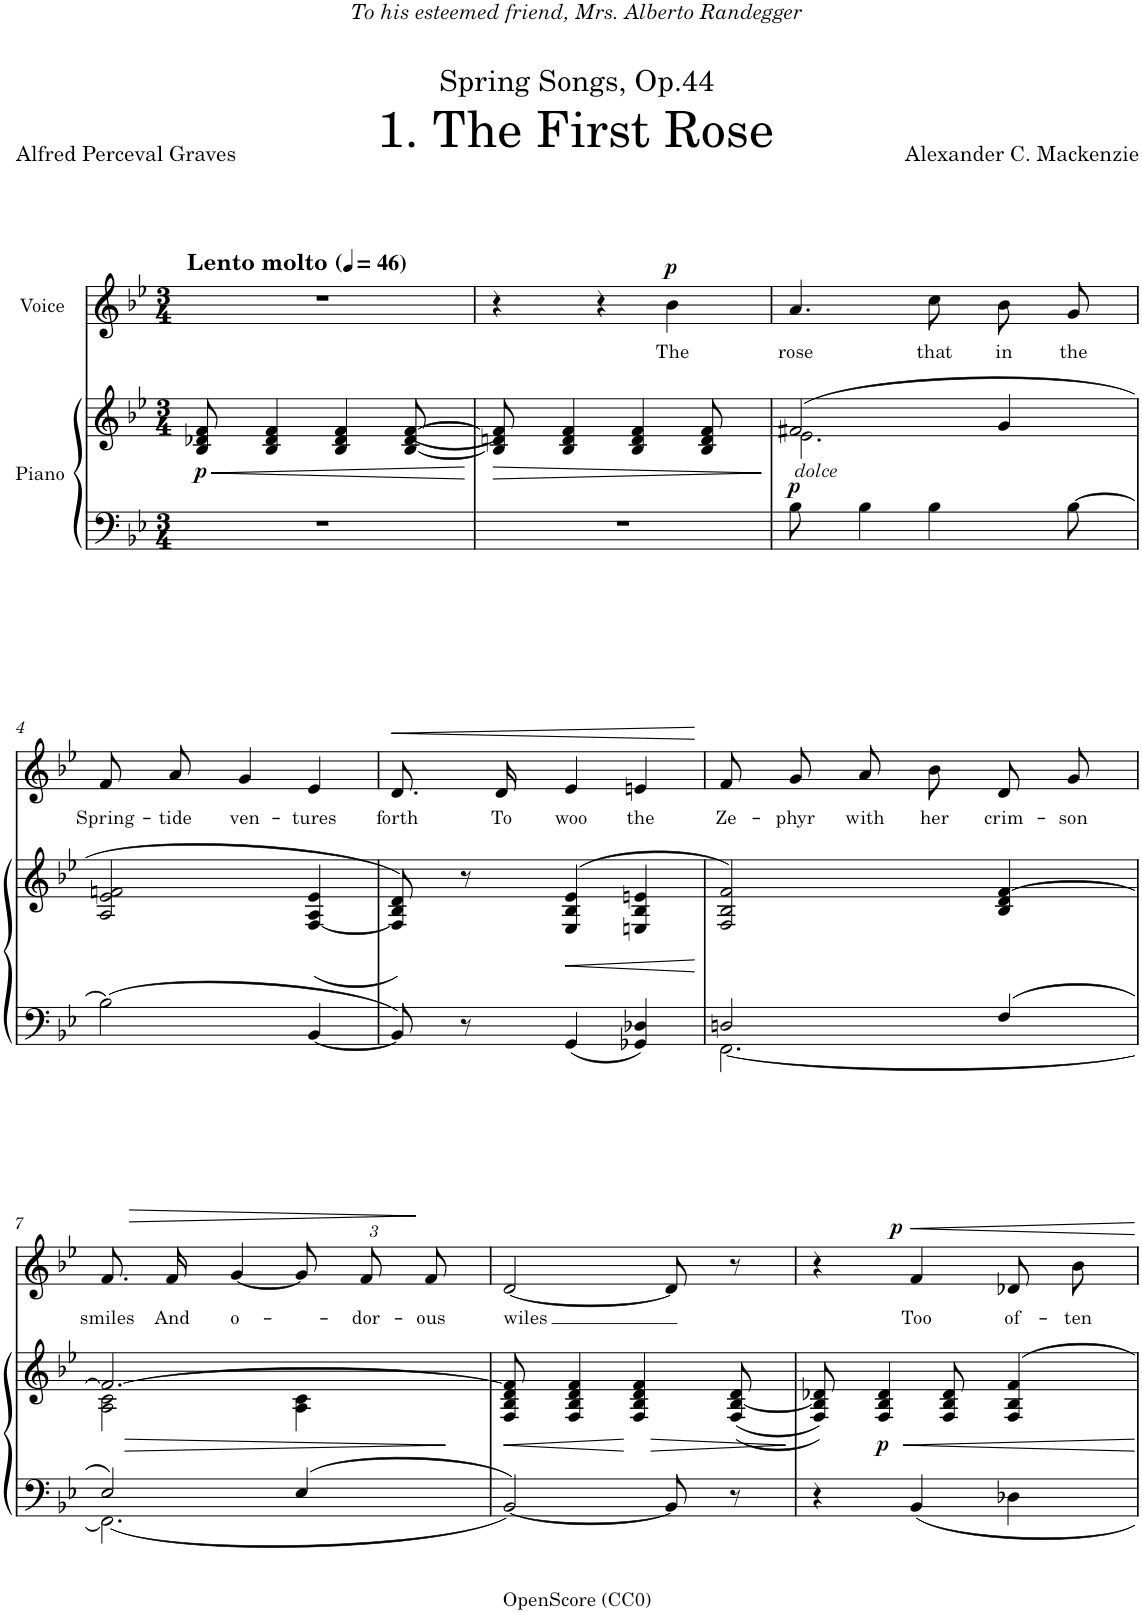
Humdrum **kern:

**kern	**kern	**dynam	**kern	**text	**dynam
*part2	*part2	*part2	*part1	*part1	*part1
*staff3	*staff2	*staff2/3	*staff1	*staff1	*staff1
*I"Piano	*	*	*I"Voice	*	*
*I'Pno	*	*	*	*	*
*clefF4	*clefG2	*	*clefG2	*	*
*k[b-e-]	*k[b-e-]	*	*k[b-e-]	*	*
*M3/4	*M3/4	*	*M3/4	*	*
*MM46	*MM46	*	*MM46	*	*
=1	=1	=1	=1	=1	=1
!	!	!	!LO:TX:a:t=Lento molto (	!	!
!	!	!	!LO:TX:a:B:t=)	!	!
!	!	!LO:HP:b	!	!	!
!	!	!LO:DY:n=1:b	!	!	!
2.r	8B-/ 8d-X/ 8f/	< p	2.r	.	.
.	4B-/ 4d-/ 4f/	.	.	.	.
.	4B-/ 4d-/ 4f/	.	.	.	.
.	(<[8B-/ 8d-/ [8f/	.	.	.	.
.	.	[	.	.	.
=2	=2	=2	=2	=2	=2
!	!	!LO:HP:b	!	!	!
2.r	8B-/] 8dn/ 8f/])	>	4r	.	.
.	4B-/ 4d/ 4f/	.	.	.	.
.	.	.	4r	.	.
.	4B-/ 4d/ 4f/	.	.	.	.
!	!	!	!	!LO:LY:b	!LO:DY:a
.	.	.	4b-\	The	p
.	8B-/ 8d/ 8f/	.	.	.	.
.	.	]	.	.	.
=3	=3	=3	=3	=3	=3
*	*^	*	*	*	*
!	!LO:TX:b:i:t=dolce	!	!	!	!	!
!	!	!	!LO:DY:a=2	!	!LO:LY:b	!
8B-\	(2f#X/	2.e-\	p	4.a/	rose	.
4B-\	.	.	.	.	.	.
!	!	!	!	!	!LO:LY:b	!
4B-\	.	.	.	8cc\	that	.
!	!	!	!	!	!LO:LY:b	!
.	4g/	.	.	8b-/L	in	.
!	!	!	!	!	!LO:LY:b	!
[8B-\	.	.	.	8g/J	the	.
*	*v	*v	*	*	*	*
!!LO:LB:g=z
=4	=4	=4	=4	=4	=4
!	!	!	!	!LO:LY:b	!
2B-\]	2A/ 2e-/ 2fn/	.	8f/L	Spring-	.
!	!	!	!	!LO:LY:b	!
.	.	.	8a/J	-tide	.
!	!	!	!	!LO:LY:b	!
.	.	.	4g/	ven-	.
!	!	!	!	!LO:LY:b	!
[4BB-/	([4F/ 4A/ 4e-/	.	4e-/	-tures	.
=5	=5	=5	=5	=5	=5
!	!	!	!	!LO:LY:b	!LO:HP:b
8BB-/]	8F/] 8B-/ 8d/))	.	8.d/L	forth	<
8r	8r	.	.	.	.
!	!	!	!	!LO:LY:b	!
.	.	.	16d/Jk	To	.
!	!	!LO:HP:b	!	!LO:LY:b	!
4GG/	(>4E-/ 4B-/ 4e-/	<	4e-/	woo	.
!	!	!	!	!LO:LY:b	!
4GG-X/ 4D-X/	4En/ 4B-/ 4en/	.	4en/	the	.
.	.	[	.	.	[
=6	=6	=6	=6	=6	=6
*^	*	*	*	*	*
!	!	!	!	!	!LO:LY:b	!
2Dn/	[2.FF\	2F/ 2B-/ 2f/)	.	8f/L	Ze-	.
!	!	!	!	!	!LO:LY:b	!
.	.	.	.	8g/J	-phyr	.
!	!	!	!	!	!LO:LY:b	!
.	.	.	.	8a/L	with	.
!	!	!	!	!	!LO:LY:b	!
.	.	.	.	8b-/J	her	.
!	!	!	!	!	!LO:LY:b	!
4F/	.	4B-/ 4d/ [4f/	.	8d/L	crim-	.
!	!	!	!	!	!LO:LY:b	!
.	.	.	.	8g/J	-son	.
!!LO:LB:g=z
=7	=7	=7	=7	=7	=7	=7
!	!	!	!LO:HP:b	!	!LO:LY:b	!LO:HP:b
*	*	*^	*	*	*	*
2E-/	2.FF\]	2.f/_	2A\ 2c\	>	8.f/L	smiles	>
!	!	!	!	!	!	!LO:LY:b	!
.	.	.	.	.	16f/Jk	And	.
!	!	!	!	!	!	!LO:LY:b	!
.	.	.	.	.	[4g/	o-	.
*	*	*	*	*	*Xbrackettup	*	*
4E-/	.	.	4A\ 4c\	.	12g/L]	.	.
!	!	!	!	!	!	!LO:LY:b	!
.	.	.	.	.	12f/	-dor-	.
!	!	!	!	!	!	!LO:LY:b	!
.	.	.	.	.	12f/J	-ous	]
*v	*v	*	*	*	*	*	*
*	*v	*v	*	*	*	*
.	.	]	.	.	.
=8	=8	=8	=8	=8	=8
!	!	!LO:HP:b	!	!LO:LY:b	!
[2BB-/	8F/ 8B-/ 8d/ 8f/]	<	[2d/	wiles	.
.	4F/ 4B-/ 4d/ 4f/	.	.	.	.
!	!	!LO:HP:n=1:b	!	!	!
.	4F/ 4B-/ 4d/ 4f/	[ >	.	.	.
8BB-/]	.	.	8d/]	.	.
8r	(<(8F/ [<8B-/ 8d/	.	8r	.	.
.	.	]	.	.	.
=9	=9	=9	=9	=9	=9
4r	8F/ 8B-/] 8d-X/))	.	4r	.	.
!	!	!LO:DY:b	!	!	!
.	4F/ 4B-/ 4d-/	p	.	.	.
!	!	!	!	!LO:LY:b	!LO:DY:a
4BB-/	.	.	4f/	Too	p
.	8F/ 8B-/ 8d-/	.	.	.	.
!	!	!	!	!LO:LY:b	!
4D-X\	4F/ 4B-/ 4f/	.	8d-X/L	of-	.
!	!	!	!	!LO:LY:b	!
.	.	.	8b-/J	-ten	.
=	=	=	=	=	=
*-	*-	*-	*-	*-	*-
